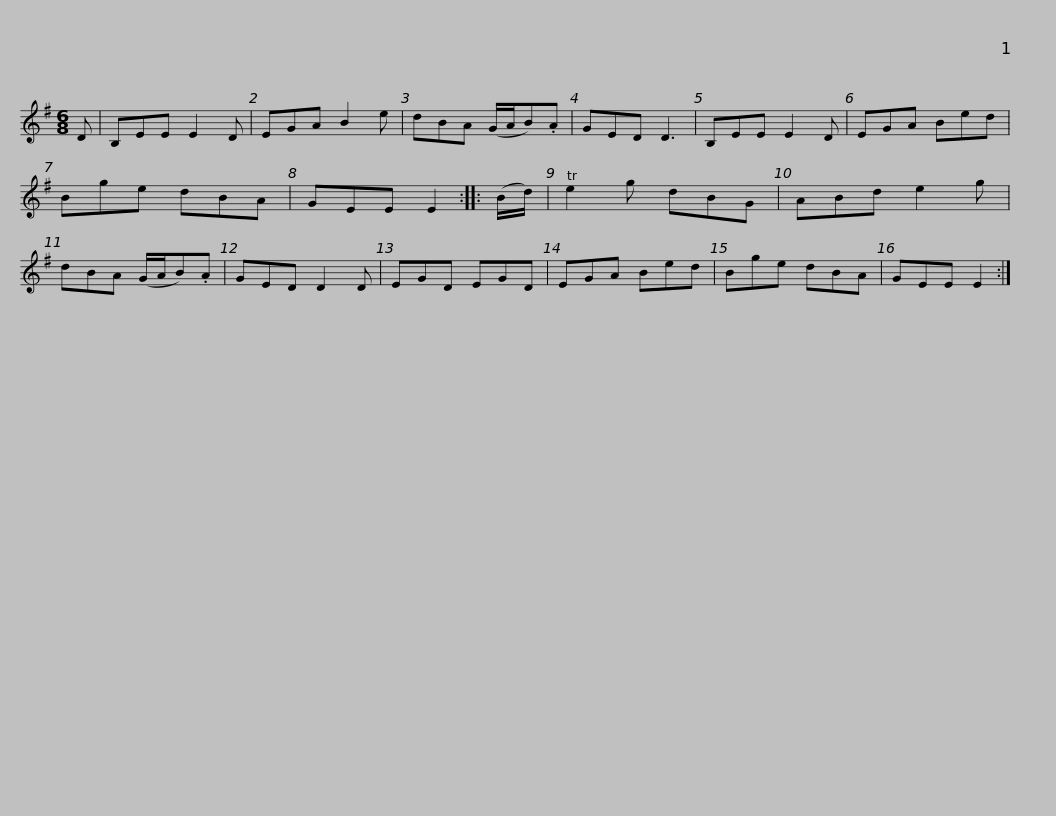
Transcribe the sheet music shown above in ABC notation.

X:1
L:1/8
M:6/8
I:linebreak $
K:Emin
V:1 treble
V:1
 D | B,EE E2 D | EGA B2 e | dBA (G/A/B).A | GED D3 | %5
 B,EE E2 D | EGA Bed | Bge dBA |$ GEE E2 :: (B/d/) | %10
 e2 g dBG | ABd e2 g | dBA (G/A/B).A | GED D2 D | EGD EGD | %15
 EGA Bed |$ Bge dBA | GEE E2 :| %18
